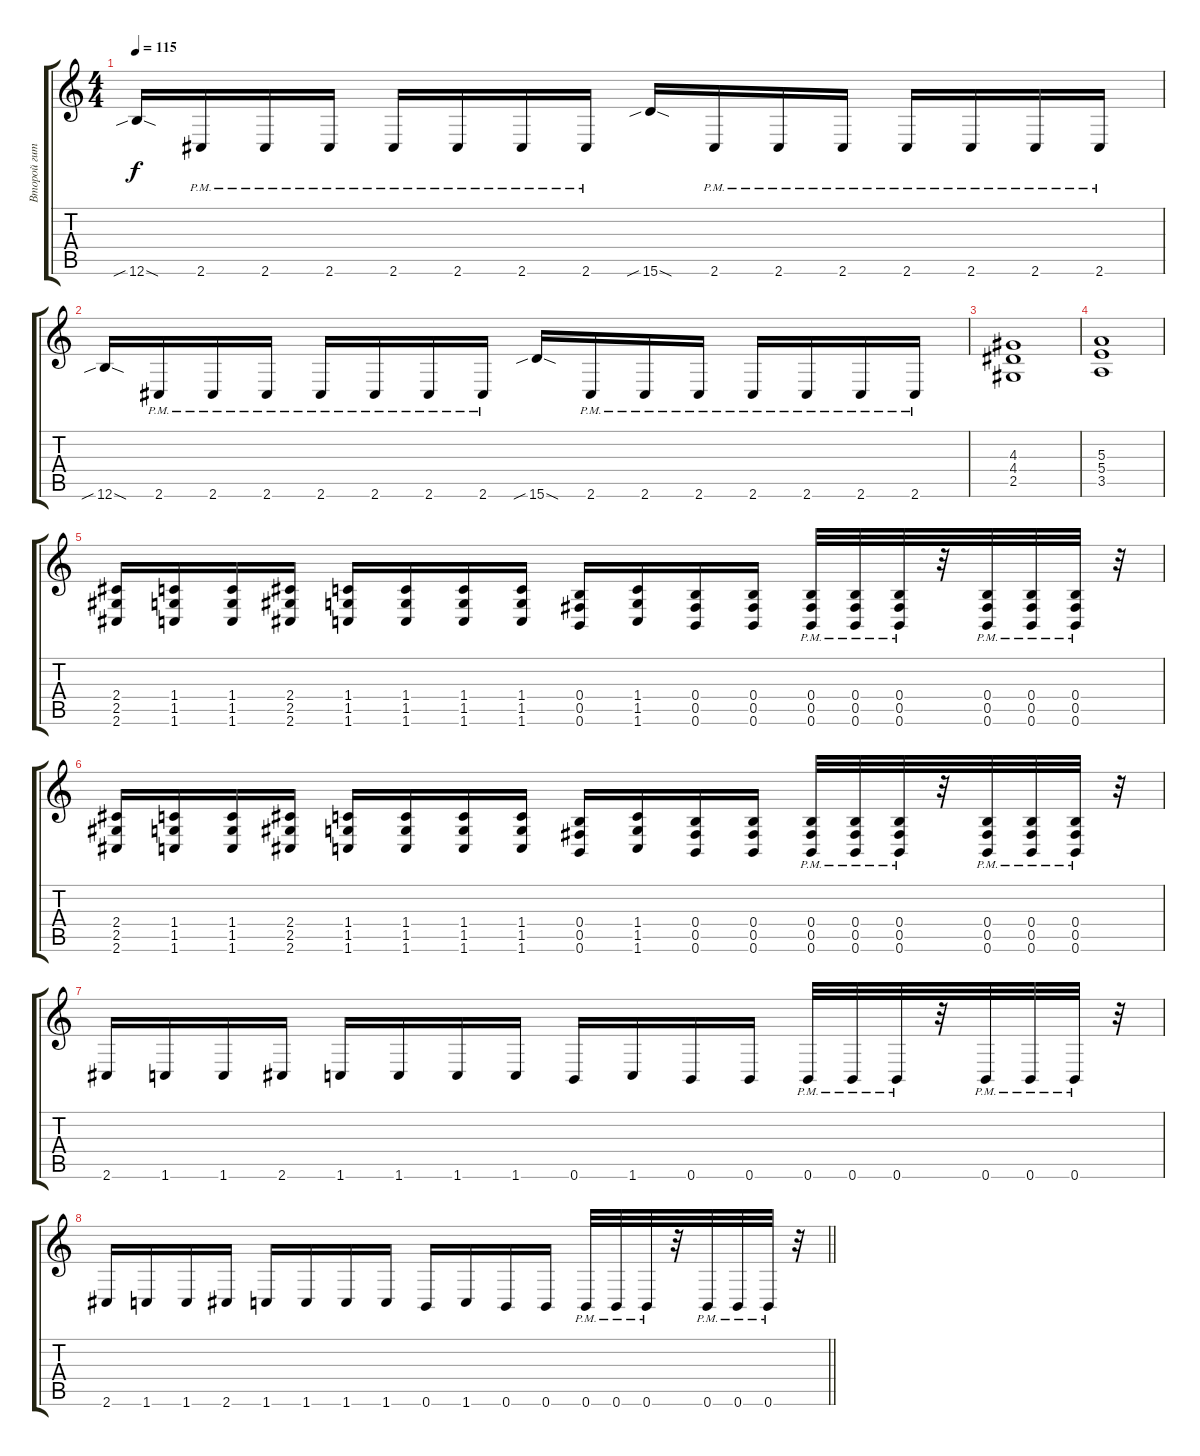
\track ("Второй гитич" "Второй гит") {instrument distortionguitar}
\staff {score tabs}
\tuning (Db4 Ab3 E3 B2 Gb2 B1) {hide}
\ts (4 4)
\tempo 115
\clef g2
\ks c
12.6{sib sod}.16{dy f} 2.6{pm}.16 2.6{pm}.16 2.6{pm}.16 2.6{pm}.16 2.6{pm}.16 2.6{pm}.16 2.6{pm}.16 15.6{sib sod}.16 2.6{pm}.16 2.6{pm}.16 2.6{pm}.16 2.6{pm}.16 2.6{pm}.16 2.6{pm}.16 2.6{pm}.16 |
12.6{sib sod}.16 2.6{pm}.16 2.6{pm}.16 2.6{pm}.16 2.6{pm}.16 2.6{pm}.16 2.6{pm}.16 2.6{pm}.16 15.6{sib sod}.16 2.6{pm}.16 2.6{pm}.16 2.6{pm}.16 2.6{pm}.16 2.6{pm}.16 2.6{pm}.16 2.6{pm}.16 |
(4.3 4.4 2.5).1 |
(5.3 5.4 3.5).1 |
(2.4 2.5 2.6).16 (1.4 1.5 1.6).16 (1.4 1.5 1.6).16 (2.4 2.5 2.6).16 (1.4 1.5 1.6).16 (1.4 1.5 1.6).16 (1.4 1.5 1.6).16 (1.4 1.5 1.6).16 (0.4 0.5 0.6).16 (1.4 1.5 1.6).16 (0.4 0.5 0.6).16 (0.4 0.5 0.6).16 (0.4 0.5 0.6{pm}).32 (0.4 0.5 0.6{pm}).32 (0.4 0.5 0.6{pm}).32 r.32 (0.4 0.5 0.6{pm}).32 (0.4 0.5 0.6{pm}).32 (0.4 0.5 0.6{pm}).32 r.32 |
(2.4 2.5 2.6).16 (1.4 1.5 1.6).16 (1.4 1.5 1.6).16 (2.4 2.5 2.6).16 (1.4 1.5 1.6).16 (1.4 1.5 1.6).16 (1.4 1.5 1.6).16 (1.4 1.5 1.6).16 (0.4 0.5 0.6).16 (1.4 1.5 1.6).16 (0.4 0.5 0.6).16 (0.4 0.5 0.6).16 (0.4 0.5 0.6{pm}).32 (0.4 0.5 0.6{pm}).32 (0.4 0.5 0.6{pm}).32 r.32 (0.4 0.5 0.6{pm}).32 (0.4 0.5 0.6{pm}).32 (0.4 0.5 0.6{pm}).32 r.32 |
2.6.16 1.6.16 1.6.16 2.6.16 1.6.16 1.6.16 1.6.16 1.6.16 0.6.16 1.6.16 0.6.16 0.6.16 0.6{pm}.32 0.6{pm}.32 0.6{pm}.32 r.32 0.6{pm}.32 0.6{pm}.32 0.6{pm}.32 r.32 |
\barLineRight lightlight
2.6.16 1.6.16 1.6.16 2.6.16 1.6.16 1.6.16 1.6.16 1.6.16 0.6.16 1.6.16 0.6.16 0.6.16 0.6{pm}.32 0.6{pm}.32 0.6{pm}.32 r.32 0.6{pm}.32 0.6{pm}.32 0.6{pm}.32 r.32
